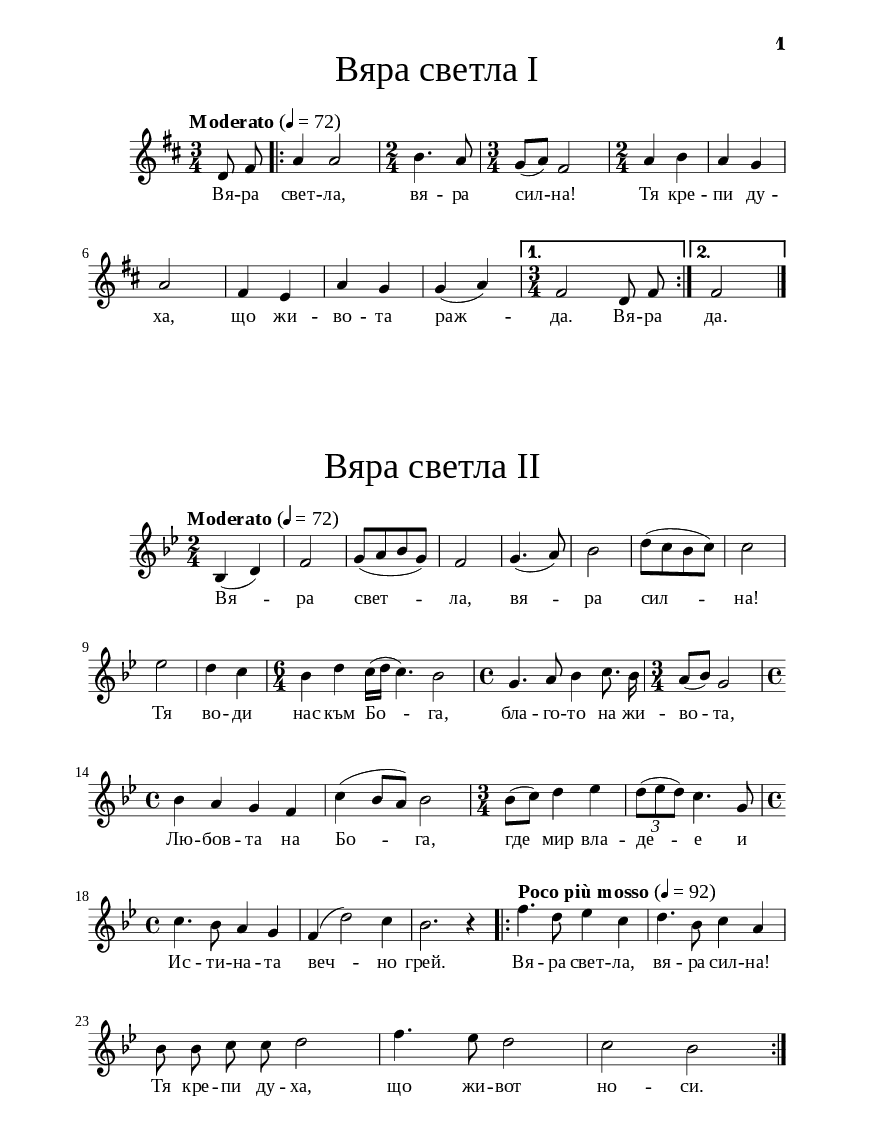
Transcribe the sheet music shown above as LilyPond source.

\version "2.24.4"

% include paper part and global functions
\include "include/globals.ily"

\bookpart {

  \label #'ref170_1
  \tocItem \markup "Вяра светла I "

  \include "include/bookpart-paper.ily"
  \score {
    \include "include/score-layout.ily"

    \new Voice \absolute {
      \clef treble
      \key d \major
      \time 3/4
      \tempoFunc "Moderato" 4 "72"
      \autoBeamOff
      \partial 4
      d'8  fis'8 | \repeat volta 2 {
        a'4  % 2
        a'2 | % 3
        \time 2/4 b'4.  a'8 | \time 3/4 g'8 ( [  a'8 ])  % 4
        fis'2 | % 5
        \time 2/4 a'4 b'4  | % 6
        a'4  g'4 \break | % 7
        a'2 | % 8
        fis'4  e'4 | % 9
        a'4  g'4 |
        g'4 (  a'4 ) |
      }  % 11

      \alternative {
        {\time 3/4 fis'2 d'8 fis'8}
        { fis'2}
      }
      \bar "|."
    }

    \addlyrics {
      Вя -- ра свет -- ла,
      вя -- ра сил -- на! Тя кре -- пи ду -- ха, що жи -- во -- та раж -- да. Вя -- ра да.}
      \header {
        title = \titleFunc #'ref_desc_6 "Вяра светла I" "Vjara svetla I"
      }

      \midi{}

    } % score

    \markup \vspace #5

    \label #'ref170_2
    \tocItem \markup "Вяра светла II"

    \include "include/bookpart-paper.ily"
    \score {
      \include "include/score-layout.ily"

      \new Voice \absolute {
        \clef treble
        \key bes \major
        \time 2/4
        \tempoFunc "Moderato" 4 "72"
        \autoBeamOff
        bes4 (  d'4 )  f'2 | % 2
        g'8 ( [  a'8  bes'8  g'8 ) ]  f'2
        | % 3
        g'4. (  a'8 )  bes'2 | % 4
        d''8 ( [  c''8  bes'8  c''8 ) ]
        c''2 \break | % 5
        es''2  d''4  c''4 | % 6
        \time 6/4  | % 6
        bes'4  d''4  c''16 ( [  d''16 ]
        c''4. )  bes'2 | % 7
        \time 4/4  | % 7
        g'4.  a'8  bes'4  c''8.
        bes'16  | % 8
        \time 3/4  | % 8
        a'8 ( [  bes'8 ) ]  g'2 | \break % 9
        \time 4/4  | % 9
        bes'4  a'4  g'4  f'4 |
        c''4 (  bes'8 [  a'8 ) ]  bes'2 | % 11
        \time 3/4  | % 11
        bes'8 ( [  c''8 ])   d''4  es''4
        | % 12
        \times 2/3  {
          d''8 ( [  es''8  d''8 ) ]
        }
        c''4.  g'8 | \break % 13
        \time 4/4  | % 13
        c''4.  bes'8  a'4  g'4 | % 14
        f'4 (  d''2 )  c''4 | % 15
        bes'2. r4
        \bar ".|:-||"

        | % 16
        \tempoFunc "Poco più mosso" 4 "92"

        f''4.  d''8  es''4  c''4 | % 17
        d''4.  bes'8  c''4  a'4 \break | % 18
        bes'8  bes'8  c''8  c''8
        d''2 | % 19
        f''4.  es''8  d''2 |
        c''2  bes'2
        \bar ":|."
      }

      \addlyrics {
        Вя -- ра свет --   ла,
        вя -- ра сил --   на!
        Тя во -- ди нас към Бо --
        га, бла -- го -- то на жи -- во
        -- та, Лю -- бов -- та на Бо --
        га, где  мир вла -- де --
        е и Ис -- ти -- на -- та веч
        -- но грей. Вя -- ра свет -- ла,
        вя -- ра сил -- на! Тя кре -- пи
        ду -- ха, що жи -- вот но -- си.}

        \header {
          title = \titleFunc #'ref_desc_7 "Вяра светла II " "Vjara svetla II "
        }

        \midi{}

      } % score
    } % bookpart

    % Più mosso
    %
